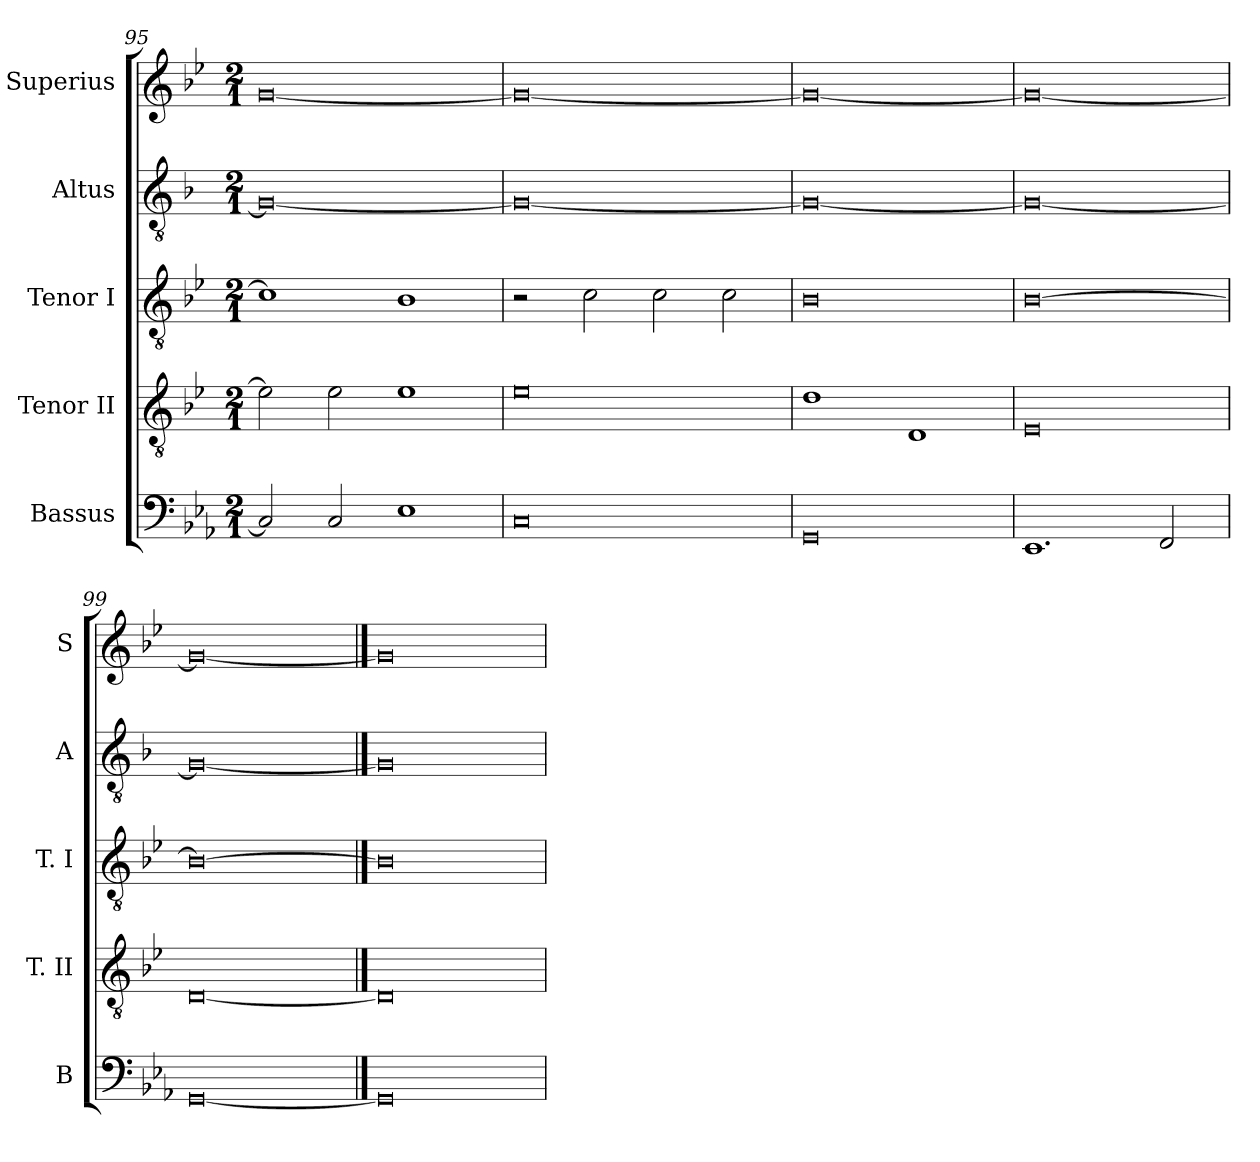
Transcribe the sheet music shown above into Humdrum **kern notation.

**kern	**kern	**kern	**kern	**kern
*part5	*part4	*part3	*part2	*part1
*staff5	*staff4	*staff3	*staff2	*staff1
*I"Bassus	*I"Tenor II	*I"Tenor I	*I"Altus	*I"Superius
*I'B	*I'T. II	*I'T. I	*I'A	*I'S
*clefF4	*clefGv2	*clefGv2	*clefGv2	*clefG2
*k[b-e-a-]	*k[b-e-]	*k[b-e-]	*k[b-]	*k[b-e-]
*E-:	*B-:	*B-:	*F:	*B-:
*M2/1	*M2/1	*M2/1	*M2/1	*M2/1
=95	=95	=95	=95	=95
2C]	2e-]	1c]	0G_	[0g
2C	2e-	.	.	.
1E-	1e-	1B-	.	.
=96	=96	=96	=96	=96
0C	0e-	2r	0G_	0g_
.	.	2c	.	.
.	.	2c	.	.
.	.	2c	.	.
=97	=97	=97	=97	=97
0GG	1d	0B-	0G_	0g_
.	1D	.	.	.
=98	=98	=98	=98	=98
1.EE-	0E-	[0B-	0G_	0g_
2FF	.	.	.	.
=99	=99	=99	=99	=99
[0GG	[0D	0B-_	0G_	0g_
==100	==100	==100	==100	==100
0GG]	0D]	0B-]	0G]	0g]
=	=	=	=	=
*-	*-	*-	*-	*-
